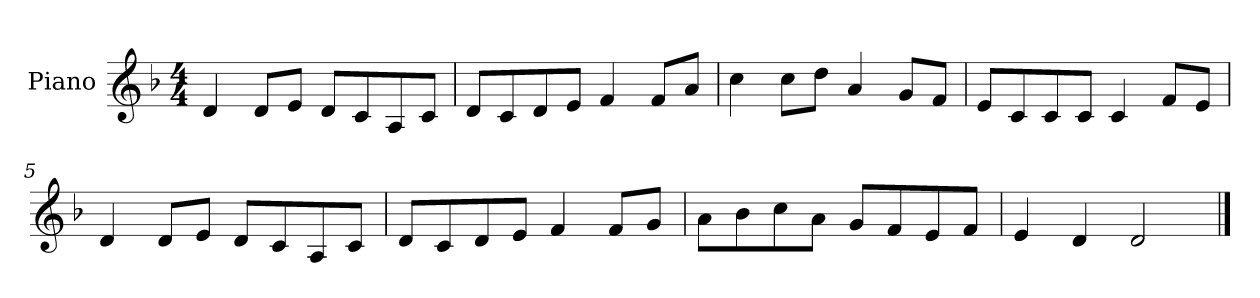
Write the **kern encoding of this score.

**kern
*part1
*staff1
*I"Piano
*I'Pno
*clefG2
*k[b-]
*M4/4
=1
4d/
8d/L
8e/J
8d/L
8c/
8A/
8c/J
=2
8d/L
8c/
8d/
8e/J
4f/
8f/L
8a/J
=3
4cc\
8cc\L
8dd\J
4a/
8g/L
8f/J
=4
8e/L
8c/
8c/
8c/J
4c/
8f/L
8e/J
=5
4d/
8d/L
8e/J
8d/L
8c/
8A/
8c/J
=6
8d/L
8c/
8d/
8e/J
4f/
8f/L
8g/J
=7
8a\L
8b-\
8cc\
8a\J
8g/L
8f/
8e/
8f/J
=8
4e/
4d/
2d/
==
*-
